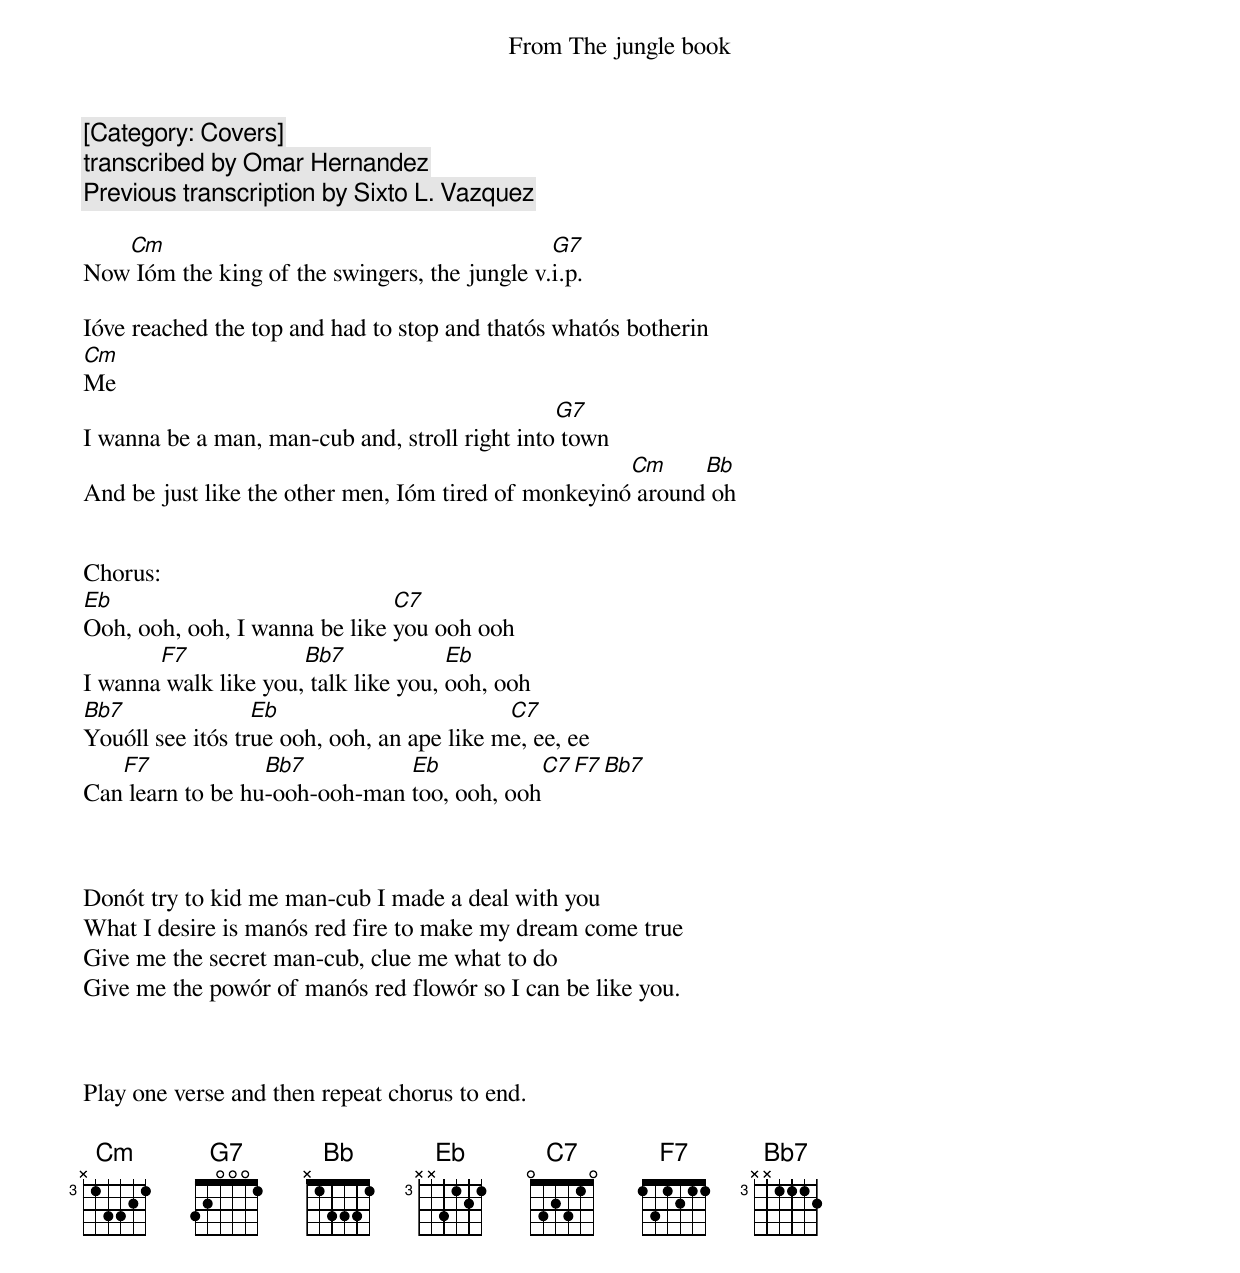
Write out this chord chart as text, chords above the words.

[[Category: Covers]]
<pre>
From The jungle book
transcribed by Omar Hernandez
Previous transcription by Sixto L. Vazquez

   Cm                                          G7
Now Ióm the king of the swingers, the jungle v.i.p.

Ióve reached the top and had to stop and thatós whatós botherin
Cm
Me
                                                G7
I wanna be a man, man-cub and, stroll right into town
                                                      Cm     Bb
And be just like the other men, Ióm tired of monkeyinó around oh


Chorus:
Eb                             C7
Ooh, ooh, ooh, I wanna be like you ooh ooh
       F7             Bb7             Eb
I wanna walk like you, talk like you, ooh, ooh
Bb7               Eb                        C7
Youóll see itós true ooh, ooh, an ape like me, ee, ee
   F7             Bb7          Eb           C7  F7  Bb7
Can learn to be hu-ooh-ooh-man too, ooh, ooh



Donót try to kid me man-cub I made a deal with you
What I desire is manós red fire to make my dream come true
Give me the secret man-cub, clue me what to do
Give me the powór of manós red flowór so I can be like you.



Play one verse and then repeat chorus to end.
</pre>
